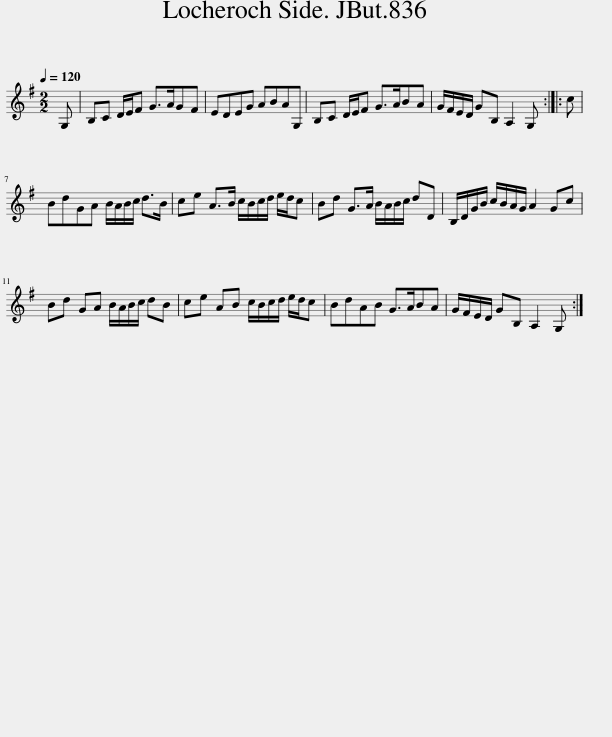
X:1
L:1/8
Q:1/4=120
M:2/2
I:linebreak $
K:G
V:1 treble
V:1
 G, | B,C D/E/F G>AGF | EDEG ABAG, | B,C D/E/F G>ABA | G/F/E/D/ GB, A,2 G, :: %5
 c |$ BdGA B/A/B/c/ d>B | ce A>B c/B/c/d/ e/d/c | Bd G>A B/A/B/c/ dD | B,/D/G/B/ c/B/A/G/ A2 Gc |$ %10
 Bd GA B/A/B/c/ dB | ce AB c/B/c/d/ e/d/c | BdAB G>ABA | G/F/E/D/ GB, A,2 G, :| %14
